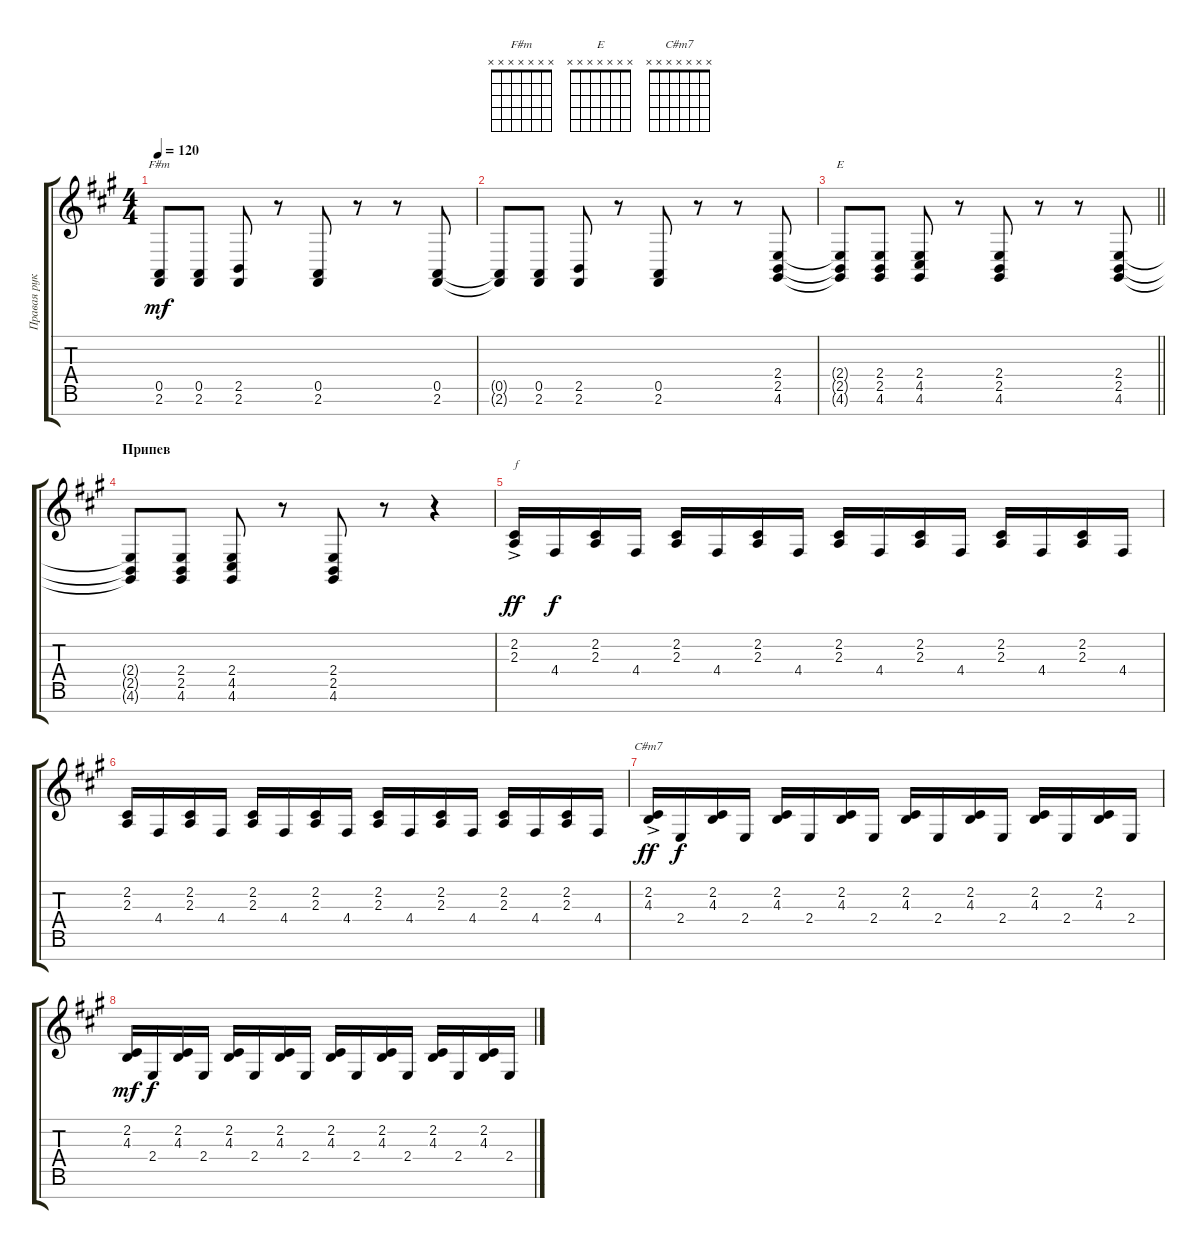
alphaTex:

\track ("Правая рука" "Правая рук") {instrument brightacousticpiano}
\staff {score tabs}
\tuning (E4 B3 G3 D3 A2 E2 B1) {hide}
\chord ("F#m" x x x x x x x)
\chord ("E" x x x x x x x)
\chord ("C#m7" x x x x x x x)
\ts (4 4)
\tempo 120
\clef g2
\ks a
(0.5{t} 2.6{t}).8{ch "F#m" dy mf} (0.5 2.6).8 (2.5 2.6).8 r.8 (0.5 2.6).8 r.8 r.8 (0.5 2.6).8 |
(0.5{t} 2.6{t}).8 (0.5 2.6).8 (2.5 2.6).8 r.8 (0.5 2.6).8 r.8 r.8 (2.4 2.5 4.6).8 |
\barLineRight lightlight
(2.4{t} 2.5{t} 4.6{t}).8{ch "E"} (2.4 2.5 4.6).8 (2.4 4.5 4.6).8 r.8 (2.4 2.5 4.6).8 r.8 r.8 (2.4 2.5 4.6).8 |
\section ("" "Припев")
(2.4{t} 2.5{t} 4.6{t}).8 (2.4 2.5 4.6).8 (2.4 4.5 4.6).8 r.8 (2.4 2.5 4.6).8 r.8 r.4 |
(2.2{ac} 2.3{ac}).16{txt "f" dy ff} 4.4.16{dy f} (2.2 2.3).16 4.4.16 (2.2 2.3).16 4.4.16 (2.2 2.3).16 4.4.16 (2.2 2.3).16 4.4.16 (2.2 2.3).16 4.4.16 (2.2 2.3).16 4.4.16 (2.2 2.3).16 4.4.16 |
(2.2 2.3).16 4.4.16 (2.2 2.3).16 4.4.16 (2.2 2.3).16 4.4.16 (2.2 2.3).16 4.4.16 (2.2 2.3).16 4.4.16 (2.2 2.3).16 4.4.16 (2.2 2.3).16 4.4.16 (2.2 2.3).16 4.4.16 |
(2.2{ac} 4.3{ac}).16{ch "C#m7" dy ff} 2.4.16{dy f} (2.2 4.3).16 2.4.16 (2.2 4.3).16 2.4.16 (2.2 4.3).16 2.4.16 (2.2 4.3).16 2.4.16 (2.2 4.3).16 2.4.16 (2.2 4.3).16 2.4.16 (2.2 4.3).16 2.4.16 |
(2.2 4.3).16{dy mf} 2.4.16{dy f} (2.2 4.3).16 2.4.16 (2.2 4.3).16 2.4.16 (2.2 4.3).16 2.4.16 (2.2 4.3).16 2.4.16 (2.2 4.3).16 2.4.16 (2.2 4.3).16 2.4.16 (2.2 4.3).16 2.4.16
